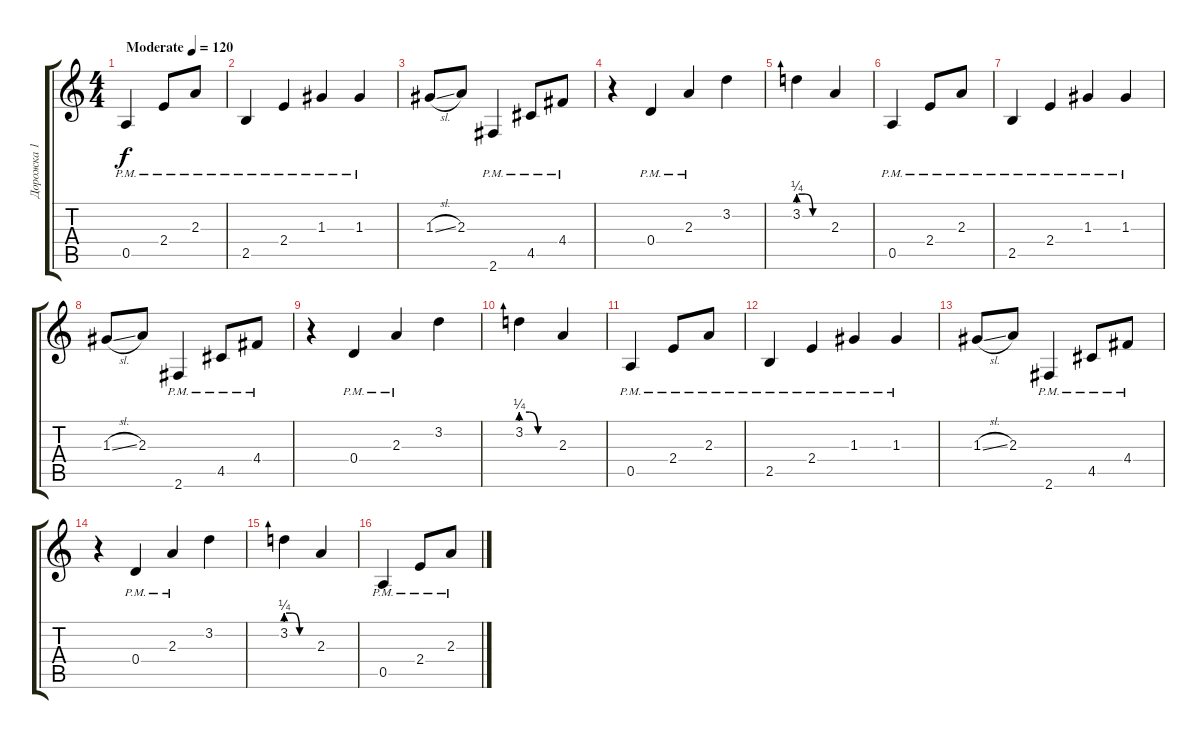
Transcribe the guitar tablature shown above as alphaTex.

\track ("Дорожка 1" "Дорожка 1") {instrument acousticguitarnylon}
\staff {score tabs}
\tuning (E4 B3 G3 D3 A2 E2) {hide}
\ts (4 4)
\tempo (120 "Moderate")
\clef g2
\ks c
0.5{pm}.4{dy f instrument acousticguitarnylon} 2.4{pm}.8 2.3{pm}.8 |
2.5{pm}.4 2.4{pm}.4 1.3{pm}.4 1.3{pm}.4 |
1.3{sl}.8 2.3.8 2.6{pm}.4 4.5{pm}.8 4.4{pm}.8 |
r.4 0.4{pm}.4 2.3{pm}.4 3.2.4 |
3.2{be (custom 0 1 15 1 30 0 60 0)}.4 2.3.4 |
0.5{pm}.4 2.4{pm}.8 2.3{pm}.8 |
2.5{pm}.4 2.4{pm}.4 1.3{pm}.4 1.3{pm}.4 |
1.3{sl}.8 2.3.8 2.6{pm}.4 4.5{pm}.8 4.4{pm}.8 |
r.4 0.4{pm}.4 2.3{pm}.4 3.2.4 |
3.2{be (custom 0 1 15 1 30 0 60 0)}.4 2.3.4 |
0.5{pm}.4 2.4{pm}.8 2.3{pm}.8 |
2.5{pm}.4 2.4{pm}.4 1.3{pm}.4 1.3{pm}.4 |
1.3{sl}.8 2.3.8 2.6{pm}.4 4.5{pm}.8 4.4{pm}.8 |
r.4 0.4{pm}.4 2.3{pm}.4 3.2.4 |
3.2{be (custom 0 1 15 1 30 0 60 0)}.4 2.3.4 |
0.5{pm}.4 2.4{pm}.8 2.3{pm}.8
